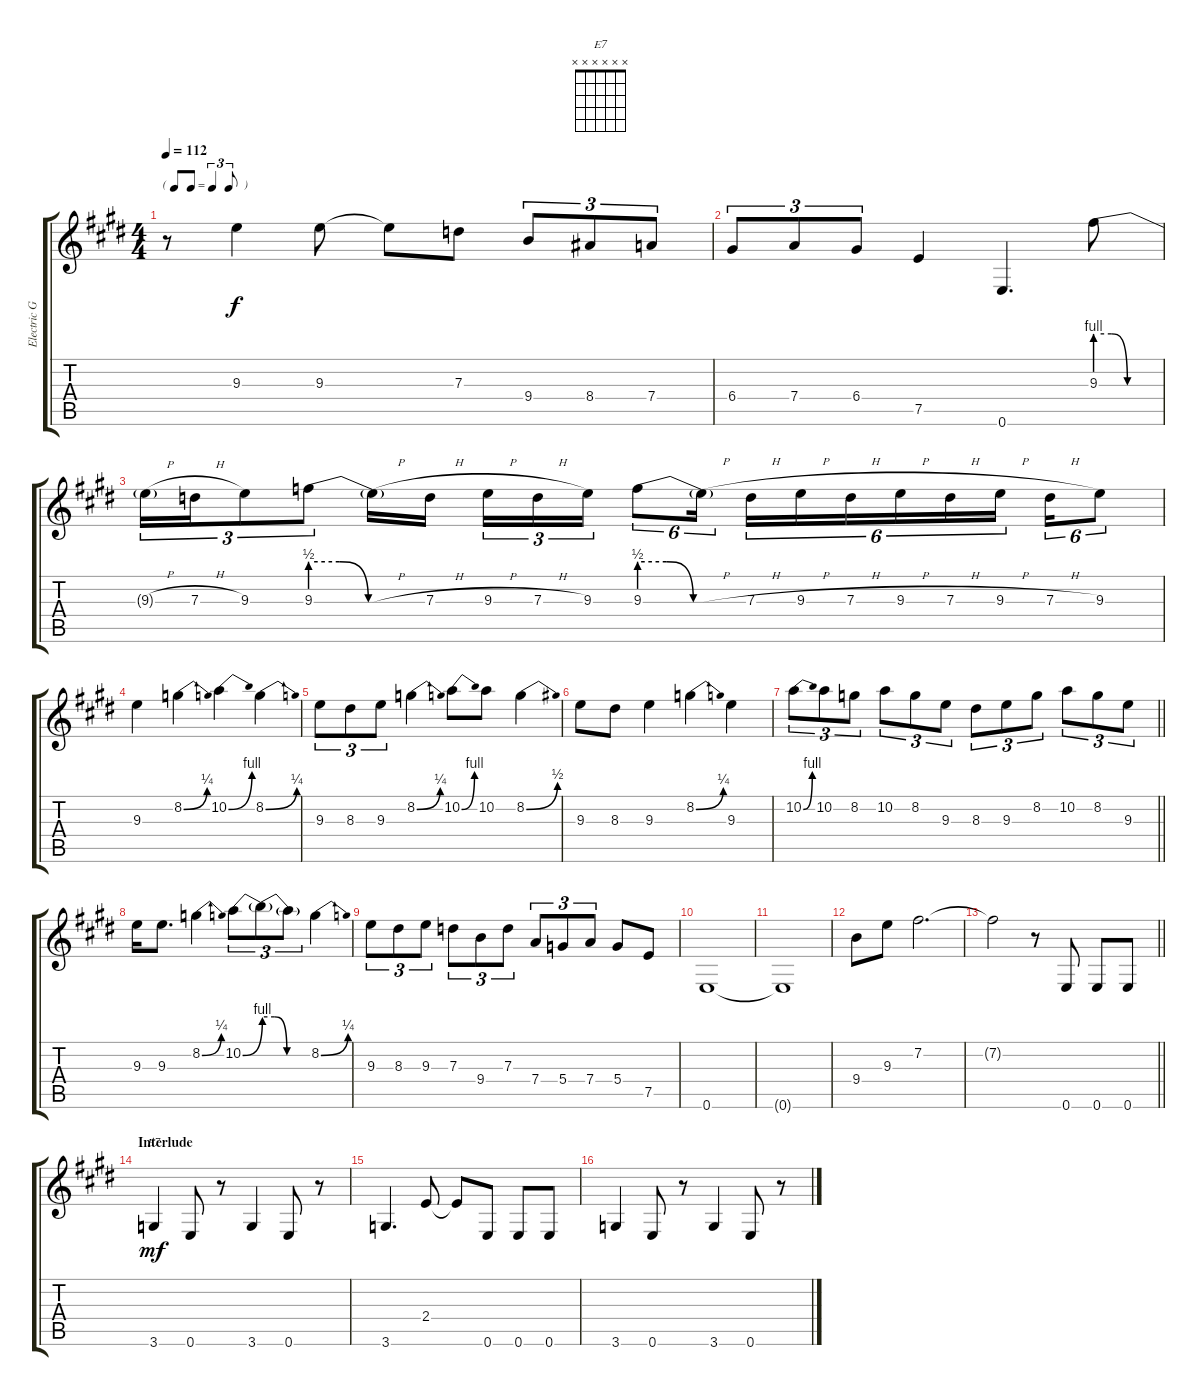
\track ("Electric Guitar" "Electric G") {instrument overdrivenguitar}
\staff {score tabs}
\tuning (E4 B3 G3 D3 A2 E2) {hide}
\chord ("E7" x x x x x x)
\ts (4 4)
\tf triplet8th
\tempo 112
\clef g2
\ks e
r.8{dy f} 9.3.4 9.3.8 9.3{t}.8 7.3.8 9.4.8{tu (3 2)} 8.4.8{tu (3 2)} 7.4.8{tu (3 2)} |
6.4.8{tu (3 2)} 7.4.8{tu (3 2)} 6.4.8{tu (3 2)} 7.5.4 0.6.4{d} 9.3{be (custom 0 4 15 4 30 0 60 0)}.8 |
9.3{h t}.16{tu (3 2)} 7.3{h}.16{tu (3 2)} 9.3.8{tu (3 2)} 9.3{be (custom 0 2 15 2 30 0 60 0)}.8{tu (3 2)} 9.3{h t}.16 7.3{h}.16{beam splitsecondary} 9.3{h}.16{tu (3 2)} 7.3{h}.16{tu (3 2)} 9.3.16{tu (3 2)} 9.3{be (custom 0 2 15 2 30 0 60 0)}.8{tu (6 4)} 9.3{h t}.16{tu (6 4) beam splitsecondary} 7.3{h}.16{tu (6 4)} 9.3{h}.16{tu (6 4)} 7.3{h}.16{tu (6 4)} 9.3{h}.16{tu (6 4)} 7.3{h}.16{tu (6 4)} 9.3{h}.16{tu (6 4) beam splitsecondary} 7.3{h}.16{tu (6 4)} 9.3.8{tu (6 4)} |
9.3.4 8.2{be (bend 0 0 60 1)}.4 10.2{be (bend 0 0 60 4)}.4 8.2{be (bend 0 0 60 1)}.4 |
9.3.8{tu (3 2)} 8.3.8{tu (3 2)} 9.3.8{tu (3 2)} 8.2{be (bend 0 0 60 1)}.4 10.2{be (bend 0 0 60 4)}.8 10.2.8 8.2{be (bend 0 0 60 2)}.4 |
9.3.8 8.3.8 9.3.4 8.2{be (bend 0 0 60 1)}.4 9.3.4 |
\barLineRight lightlight
10.2{be (bend 0 0 60 4)}.8{tu (3 2)} 10.2.8{tu (3 2)} 8.2.8{tu (3 2)} 10.2.8{tu (3 2)} 8.2.8{tu (3 2)} 9.3.8{tu (3 2)} 8.3.8{tu (3 2)} 9.3.8{tu (3 2)} 8.2.8{tu (3 2)} 10.2.8{tu (3 2)} 8.2.8{tu (3 2)} 9.3.8{tu (3 2)} |
\section ("" "")
9.3.16 9.3.8{d} 8.2{be (bend 0 0 60 1)}.4 10.2{be (bend 0 0 60 4)}.8{tu (3 2)} 10.2{be (custom 0 4 15 4 30 0 60 0) t}.8{tu (3 2)} 10.2{t}.8{tu (3 2)} 8.2{be (bend 0 0 60 1)}.4 |
9.3.8{tu (3 2)} 8.3.8{tu (3 2)} 9.3.8{tu (3 2)} 7.3.8{tu (3 2)} 9.4.8{tu (3 2)} 7.3.8{tu (3 2)} 7.4.8{tu (3 2)} 5.4.8{tu (3 2)} 7.4.8{tu (3 2)} 5.4.8 7.5.8 |
0.6.1 |
0.6{t}.1 |
9.4.8 9.3.8 7.2.2{d} |
\barLineRight lightlight
7.2{t}.2 r.8 0.6.8 0.6.8 0.6.8 |
\section ("" "Interlude")
3.6.4{ch "E7" dy mf} 0.6.8 r.8 3.6.4 0.6.8 r.8 |
3.6.4{d} 2.4.8 2.4{t}.8 0.6.8 0.6.8 0.6.8 |
3.6.4 0.6.8 r.8 3.6.4 0.6.8 r.8
